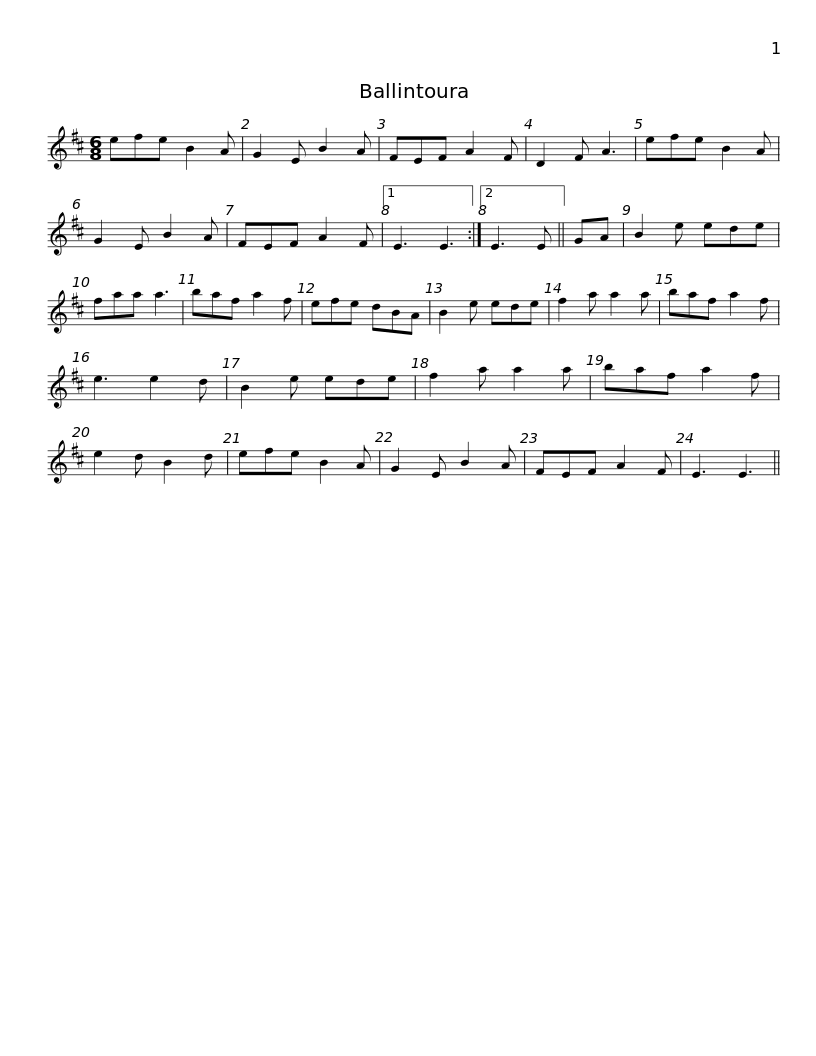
X:1
L:1/8
M:6/8
I:linebreak $
K:D
V:1 treble
V:1
 efe B2 A | G2 E B2 A | FEF A2 F | D2 F A3 | efe B2 A | %5
 G2 E B2 A | FEF A2 F |1 E3 E3 :|2$ E3 E || GA | %10
 B2 e ede | faa a3 | baf a2 f | efe dBA | B2 e ede | %15
 f2 a a2 a | baf a2 f |$ e3 e2 d | B2 e ede | f2 a a2 a | %20
 baf a2 f | e2 d B2 d | efe B2 A | G2 E B2 A | FEF A2 F | %25
 E3 E3 || %26
